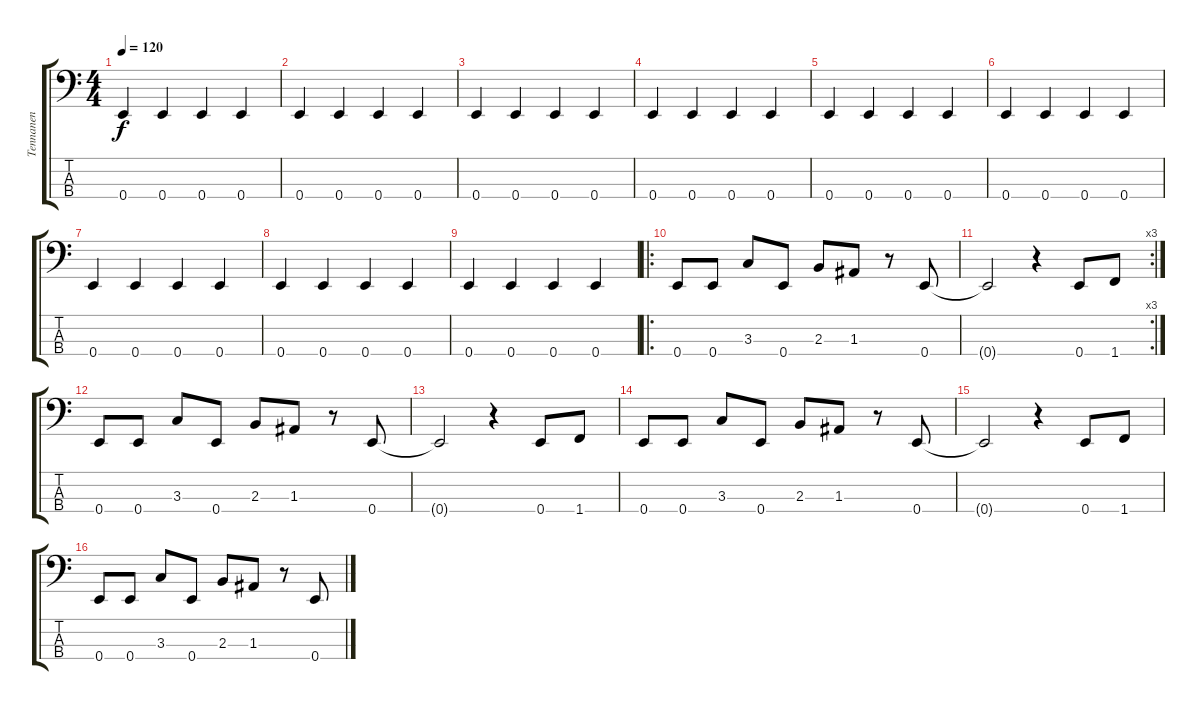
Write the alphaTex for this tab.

\track ("Tennanen" "Tennanen") {instrument electricbassfinger}
\staff {score tabs}
\tuning (G2 D2 A1 E1) {hide}
\ts (4 4)
\tempo 120
\clef f4
\ks c
0.4.4{dy f} 0.4.4 0.4.4 0.4.4 |
0.4.4 0.4.4 0.4.4 0.4.4 |
0.4.4 0.4.4 0.4.4 0.4.4 |
0.4.4 0.4.4 0.4.4 0.4.4 |
0.4.4 0.4.4 0.4.4 0.4.4 |
0.4.4 0.4.4 0.4.4 0.4.4 |
0.4.4 0.4.4 0.4.4 0.4.4 |
0.4.4 0.4.4 0.4.4 0.4.4 |
0.4.4 0.4.4 0.4.4 0.4.4 |
\ro
0.4.8 0.4.8 3.3.8 0.4.8 2.3.8 1.3.8 r.8 0.4.8 |
\rc 3
0.4{t}.2 r.4 0.4.8 1.4.8 |
0.4.8 0.4.8 3.3.8 0.4.8 2.3.8 1.3.8 r.8 0.4.8 |
0.4{t}.2 r.4 0.4.8 1.4.8 |
0.4.8 0.4.8 3.3.8 0.4.8 2.3.8 1.3.8 r.8 0.4.8 |
0.4{t}.2 r.4 0.4.8 1.4.8 |
0.4.8 0.4.8 3.3.8 0.4.8 2.3.8 1.3.8 r.8 0.4.8
